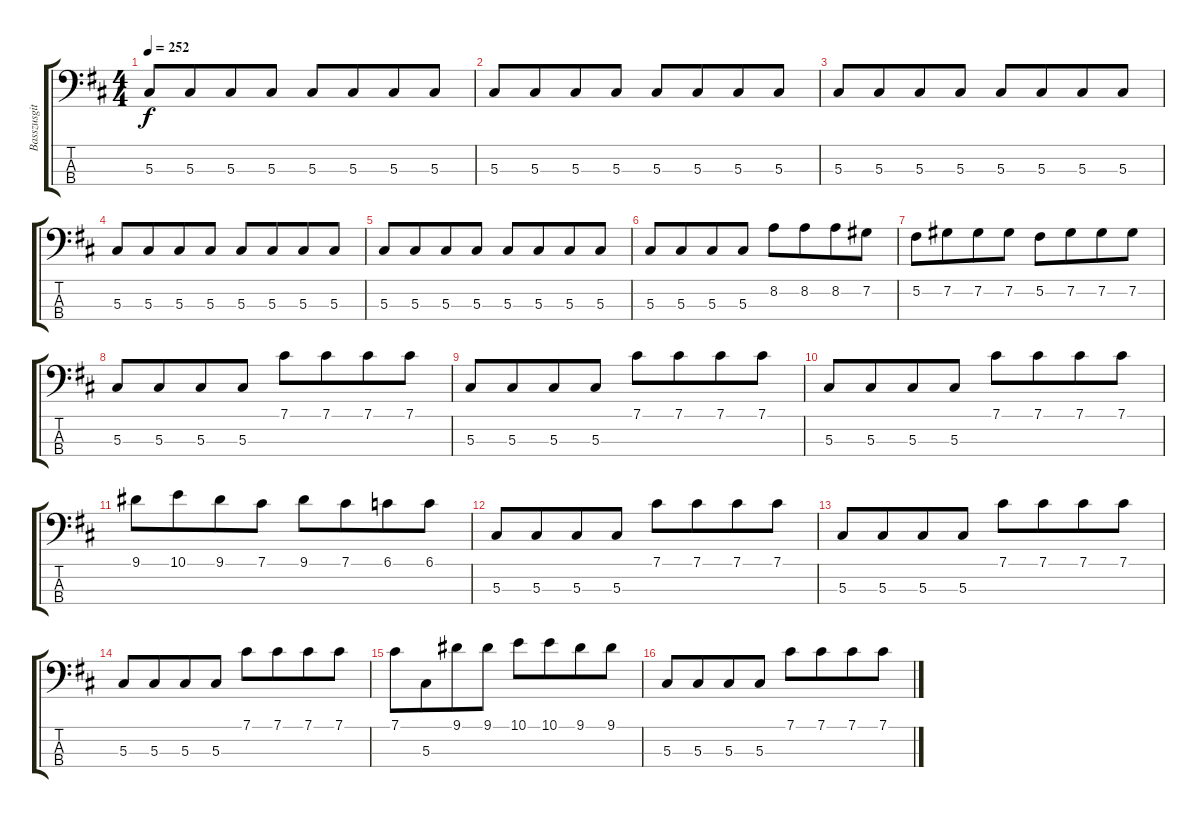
\track ("Basszusgitár (Barry Sparks)" "Basszusgit") {instrument electricbassfinger}
\staff {score tabs}
\tuning (Gb2 Db2 Ab1 Eb1) {hide}
\ts (4 4)
\tempo 252
\clef f4
\ks d
5.3.8{dy f} 5.3.8{beam merge} 5.3.8 5.3.8 5.3.8 5.3.8{beam merge} 5.3.8 5.3.8 |
5.3.8 5.3.8{beam merge} 5.3.8 5.3.8 5.3.8 5.3.8{beam merge} 5.3.8 5.3.8 |
5.3.8 5.3.8{beam merge} 5.3.8 5.3.8 5.3.8 5.3.8{beam merge} 5.3.8 5.3.8 |
5.3.8 5.3.8{beam merge} 5.3.8 5.3.8 5.3.8 5.3.8{beam merge} 5.3.8 5.3.8 |
5.3.8 5.3.8{beam merge} 5.3.8 5.3.8 5.3.8 5.3.8{beam merge} 5.3.8 5.3.8 |
5.3.8 5.3.8{beam merge} 5.3.8 5.3.8 8.2.8 8.2.8{beam merge} 8.2.8 7.2.8 |
5.2.8 7.2.8{beam merge} 7.2.8 7.2.8 5.2.8 7.2.8{beam merge} 7.2.8 7.2.8 |
5.3.8 5.3.8{beam merge} 5.3.8 5.3.8 7.1.8 7.1.8{beam merge} 7.1.8 7.1.8 |
5.3.8 5.3.8{beam merge} 5.3.8 5.3.8 7.1.8 7.1.8{beam merge} 7.1.8 7.1.8 |
5.3.8 5.3.8{beam merge} 5.3.8 5.3.8 7.1.8 7.1.8{beam merge} 7.1.8 7.1.8 |
9.1.8 10.1.8{beam merge} 9.1.8 7.1.8 9.1.8 7.1.8{beam merge} 6.1.8 6.1.8 |
5.3.8 5.3.8{beam merge} 5.3.8 5.3.8 7.1.8 7.1.8{beam merge} 7.1.8 7.1.8 |
5.3.8 5.3.8{beam merge} 5.3.8 5.3.8 7.1.8 7.1.8{beam merge} 7.1.8 7.1.8 |
5.3.8 5.3.8{beam merge} 5.3.8 5.3.8 7.1.8 7.1.8{beam merge} 7.1.8 7.1.8 |
7.1.8 5.3.8{beam merge} 9.1.8 9.1.8 10.1.8 10.1.8{beam merge} 9.1.8 9.1.8 |
5.3.8 5.3.8{beam merge} 5.3.8 5.3.8 7.1.8 7.1.8{beam merge} 7.1.8 7.1.8
